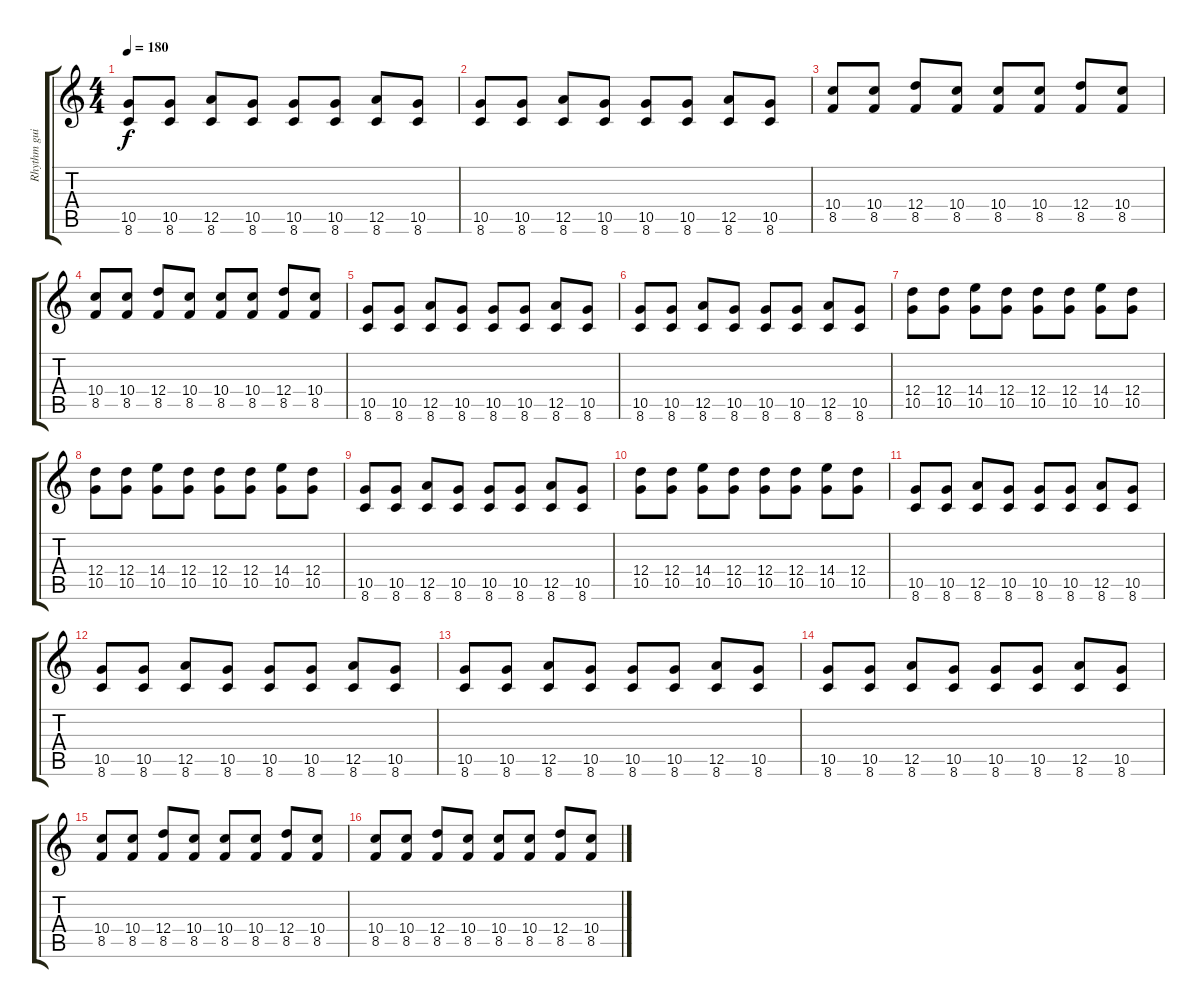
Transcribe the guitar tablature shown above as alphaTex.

\track ("Rhythm guitar" "Rhythm gui") {instrument overdrivenguitar}
\staff {score tabs}
\tuning (E4 B3 G3 D3 A2 E2) {hide}
\ts (4 4)
\tempo 180
\clef g2
\ks c
(10.5 8.6).8{dy f} (10.5 8.6).8 (12.5 8.6).8 (10.5 8.6).8 (10.5 8.6).8 (10.5 8.6).8 (12.5 8.6).8 (10.5 8.6).8 |
(10.5 8.6).8 (10.5 8.6).8 (12.5 8.6).8 (10.5 8.6).8 (10.5 8.6).8 (10.5 8.6).8 (12.5 8.6).8 (10.5 8.6).8 |
(10.4 8.5).8 (10.4 8.5).8 (12.4 8.5).8 (10.4 8.5).8 (10.4 8.5).8 (10.4 8.5).8 (12.4 8.5).8 (10.4 8.5).8 |
(10.4 8.5).8 (10.4 8.5).8 (12.4 8.5).8 (10.4 8.5).8 (10.4 8.5).8 (10.4 8.5).8 (12.4 8.5).8 (10.4 8.5).8 |
(10.5 8.6).8 (10.5 8.6).8 (12.5 8.6).8 (10.5 8.6).8 (10.5 8.6).8 (10.5 8.6).8 (12.5 8.6).8 (10.5 8.6).8 |
(10.5 8.6).8 (10.5 8.6).8 (12.5 8.6).8 (10.5 8.6).8 (10.5 8.6).8 (10.5 8.6).8 (12.5 8.6).8 (10.5 8.6).8 |
(12.4 10.5).8 (12.4 10.5).8 (14.4 10.5).8 (12.4 10.5).8 (12.4 10.5).8 (12.4 10.5).8 (14.4 10.5).8 (12.4 10.5).8 |
(12.4 10.5).8 (12.4 10.5).8 (14.4 10.5).8 (12.4 10.5).8 (12.4 10.5).8 (12.4 10.5).8 (14.4 10.5).8 (12.4 10.5).8 |
(10.5 8.6).8 (10.5 8.6).8 (12.5 8.6).8 (10.5 8.6).8 (10.5 8.6).8 (10.5 8.6).8 (12.5 8.6).8 (10.5 8.6).8 |
(12.4 10.5).8 (12.4 10.5).8 (14.4 10.5).8 (12.4 10.5).8 (12.4 10.5).8 (12.4 10.5).8 (14.4 10.5).8 (12.4 10.5).8 |
(10.5 8.6).8 (10.5 8.6).8 (12.5 8.6).8 (10.5 8.6).8 (10.5 8.6).8 (10.5 8.6).8 (12.5 8.6).8 (10.5 8.6).8 |
(10.5 8.6).8 (10.5 8.6).8 (12.5 8.6).8 (10.5 8.6).8 (10.5 8.6).8 (10.5 8.6).8 (12.5 8.6).8 (10.5 8.6).8 |
(10.5 8.6).8 (10.5 8.6).8 (12.5 8.6).8 (10.5 8.6).8 (10.5 8.6).8 (10.5 8.6).8 (12.5 8.6).8 (10.5 8.6).8 |
(10.5 8.6).8 (10.5 8.6).8 (12.5 8.6).8 (10.5 8.6).8 (10.5 8.6).8 (10.5 8.6).8 (12.5 8.6).8 (10.5 8.6).8 |
(10.4 8.5).8 (10.4 8.5).8 (12.4 8.5).8 (10.4 8.5).8 (10.4 8.5).8 (10.4 8.5).8 (12.4 8.5).8 (10.4 8.5).8 |
(10.4 8.5).8 (10.4 8.5).8 (12.4 8.5).8 (10.4 8.5).8 (10.4 8.5).8 (10.4 8.5).8 (12.4 8.5).8 (10.4 8.5).8
